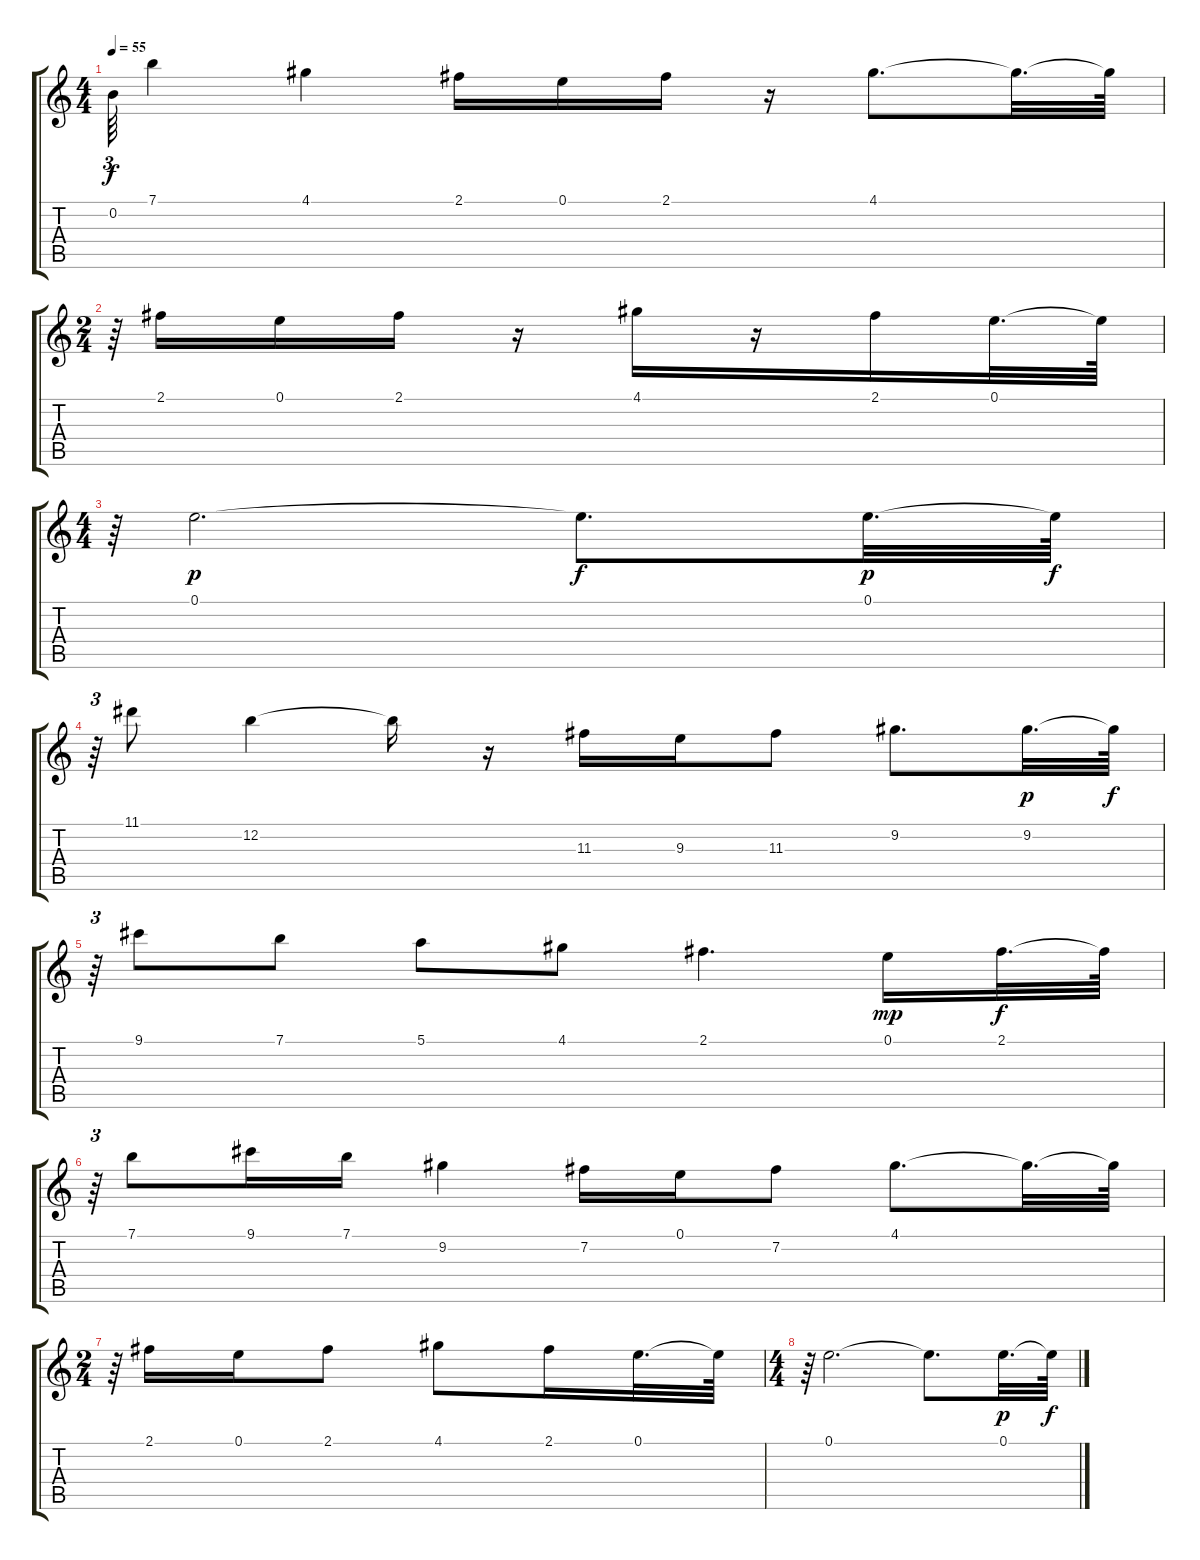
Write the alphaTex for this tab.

\track "" {instrument distortionguitar}
\staff {score tabs}
\tuning (E4 B3 G3 D3 A2 E2) {hide}
\ts (4 4)
\tempo 55
\clef g2
\ks c
0.2{t}.64{tu (3 2) dy f} 7.1.4 4.1.4 2.1.16 0.1.16 2.1.16 r.16 4.1.8{d} 4.1{t}.32{d} 4.1{t}.64 |
\ts (2 4)
r.64{tu (3 2)} 2.1.16 0.1.16 2.1.16 r.16 4.1.16 r.16 2.1.16 0.1.32{d} 0.1{t}.64 |
\ts (4 4)
r.64{tu (3 2)} 0.1.2{d dy p} 0.1{t}.8{d dy f} 0.1.32{d dy p} 0.1{t}.64{dy f} |
r.64{tu (3 2)} 11.1.8 12.2.4 12.2{t}.16 r.16 11.3.16 9.3.16 11.3.8 9.2.8{d} 9.2.32{d dy p} 9.2{t}.64{dy f} |
r.64{tu (3 2)} 9.1.8 7.1.8 5.1.8 4.1.8 2.1.4{d} 0.1.16{dy mp} 2.1.32{d dy f} 2.1{t}.64 |
r.64{tu (3 2)} 7.1.8 9.1.16 7.1.16 9.2.4 7.2.16 0.1.16 7.2.8 4.1.8{d} 4.1{t}.32{d} 4.1{t}.64 |
\ts (2 4)
r.64{tu (3 2)} 2.1.16 0.1.16 2.1.8 4.1.8 2.1.16 0.1.32{d} 0.1{t}.64 |
\ts (4 4)
r.64{tu (3 2)} 0.1.2{d} 0.1{t}.8{d} 0.1.32{d dy p} 0.1{t}.64{dy f}
